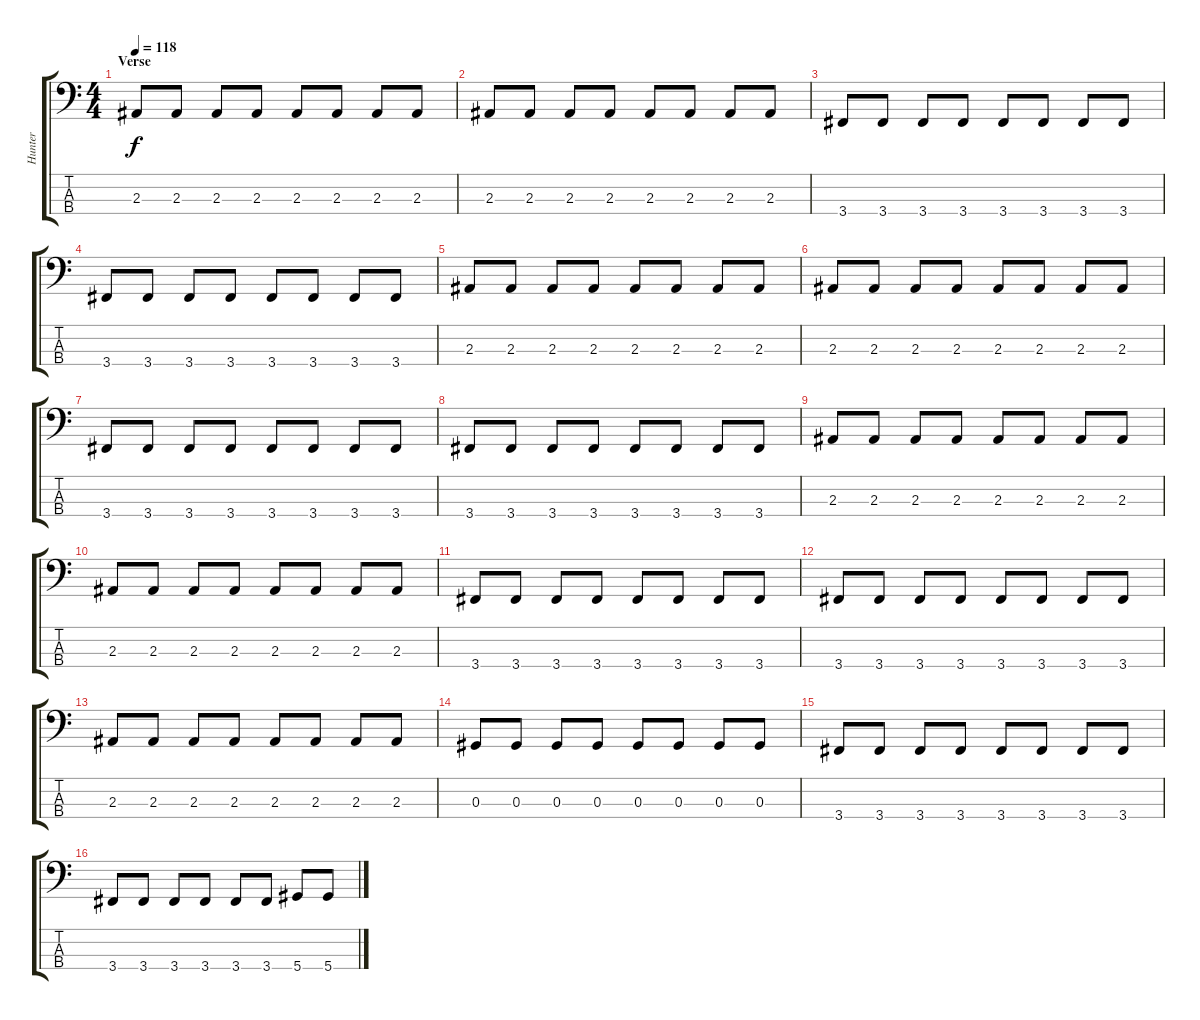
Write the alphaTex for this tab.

\track ("Hunter" "Hunter") {instrument electricbasspick}
\staff {score tabs}
\tuning (Gb2 Db2 Ab1 Eb1) {hide}
\ts (4 4)
\section ("" "Verse")
\tempo 118
\clef f4
\ks c
2.3.8{dy f} 2.3.8 2.3.8 2.3.8 2.3.8 2.3.8 2.3.8 2.3.8 |
2.3.8 2.3.8 2.3.8 2.3.8 2.3.8 2.3.8 2.3.8 2.3.8 |
3.4.8 3.4.8 3.4.8 3.4.8 3.4.8 3.4.8 3.4.8 3.4.8 |
3.4.8 3.4.8 3.4.8 3.4.8 3.4.8 3.4.8 3.4.8 3.4.8 |
2.3.8 2.3.8 2.3.8 2.3.8 2.3.8 2.3.8 2.3.8 2.3.8 |
2.3.8 2.3.8 2.3.8 2.3.8 2.3.8 2.3.8 2.3.8 2.3.8 |
3.4.8 3.4.8 3.4.8 3.4.8 3.4.8 3.4.8 3.4.8 3.4.8 |
3.4.8 3.4.8 3.4.8 3.4.8 3.4.8 3.4.8 3.4.8 3.4.8 |
2.3.8 2.3.8 2.3.8 2.3.8 2.3.8 2.3.8 2.3.8 2.3.8 |
2.3.8 2.3.8 2.3.8 2.3.8 2.3.8 2.3.8 2.3.8 2.3.8 |
3.4.8 3.4.8 3.4.8 3.4.8 3.4.8 3.4.8 3.4.8 3.4.8 |
3.4.8 3.4.8 3.4.8 3.4.8 3.4.8 3.4.8 3.4.8 3.4.8 |
2.3.8 2.3.8 2.3.8 2.3.8 2.3.8 2.3.8 2.3.8 2.3.8 |
0.3.8 0.3.8 0.3.8 0.3.8 0.3.8 0.3.8 0.3.8 0.3.8 |
3.4.8 3.4.8 3.4.8 3.4.8 3.4.8 3.4.8 3.4.8 3.4.8 |
3.4.8 3.4.8 3.4.8 3.4.8 3.4.8 3.4.8 5.4.8 5.4.8
